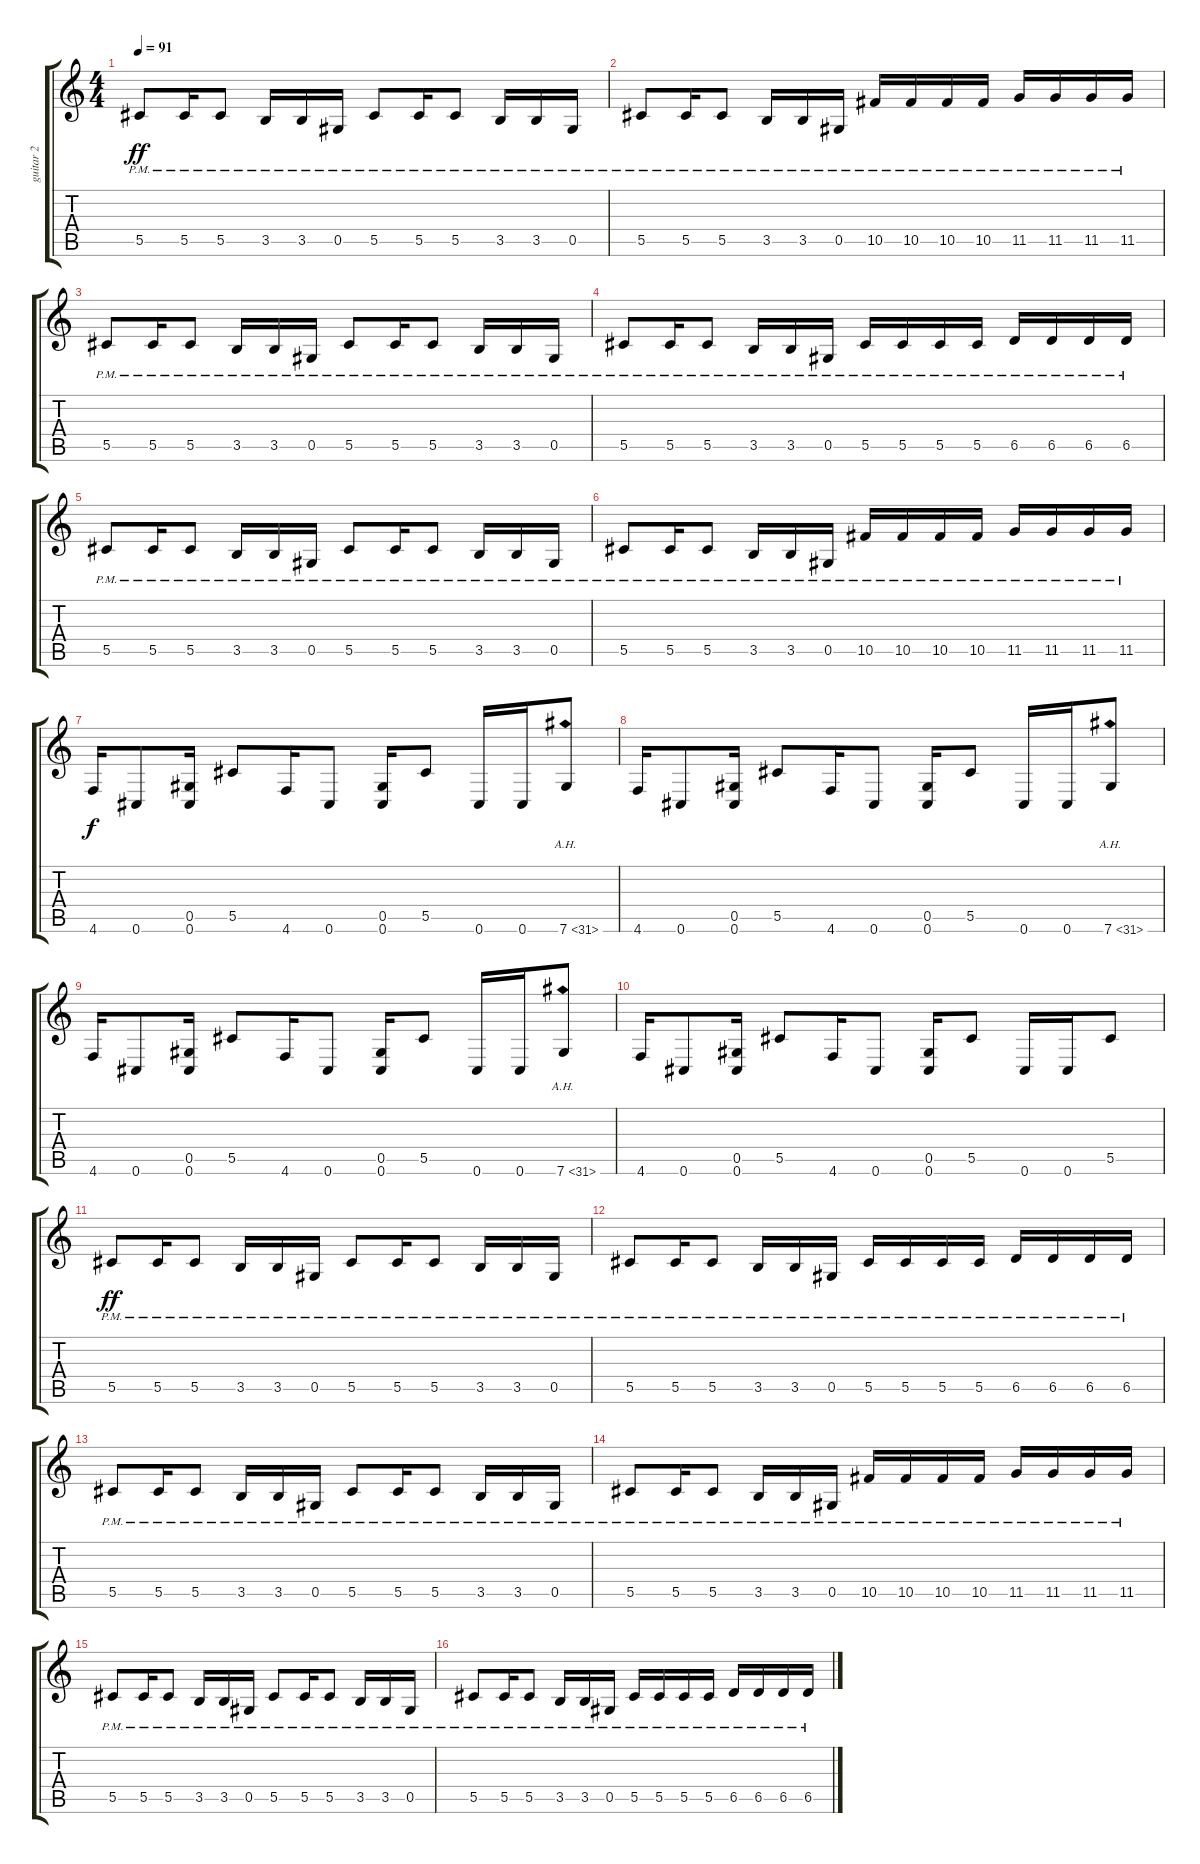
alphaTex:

\track ("guitar 2" "guitar 2") {instrument distortionguitar}
\staff {score tabs}
\tuning (Eb4 Bb3 Gb3 Db3 Ab2 Db2) {hide}
\ts (4 4)
\tempo 91
\clef g2
\ks c
5.5{pm}.8{dy ff} 5.5{pm}.16 5.5{pm}.8 3.5{pm}.16 3.5{pm}.16 0.5{pm}.16 5.5{pm}.8 5.5{pm}.16 5.5{pm}.8 3.5{pm}.16 3.5{pm}.16 0.5{pm}.16 |
5.5{pm}.8 5.5{pm}.16 5.5{pm}.8 3.5{pm}.16 3.5{pm}.16 0.5{pm}.16 10.5{pm}.16 10.5{pm}.16 10.5{pm}.16 10.5{pm}.16 11.5{pm}.16 11.5{pm}.16 11.5{pm}.16 11.5{pm}.16 |
5.5{pm}.8 5.5{pm}.16 5.5{pm}.8 3.5{pm}.16 3.5{pm}.16 0.5{pm}.16 5.5{pm}.8 5.5{pm}.16 5.5{pm}.8 3.5{pm}.16 3.5{pm}.16 0.5{pm}.16 |
5.5{pm}.8 5.5{pm}.16 5.5{pm}.8 3.5{pm}.16 3.5{pm}.16 0.5{pm}.16 5.5{pm}.16 5.5{pm}.16 5.5{pm}.16 5.5{pm}.16 6.5{pm}.16 6.5{pm}.16 6.5{pm}.16 6.5{pm}.16 |
5.5{pm}.8 5.5{pm}.16 5.5{pm}.8 3.5{pm}.16 3.5{pm}.16 0.5{pm}.16 5.5{pm}.8 5.5{pm}.16 5.5{pm}.8 3.5{pm}.16 3.5{pm}.16 0.5{pm}.16 |
5.5{pm}.8 5.5{pm}.16 5.5{pm}.8 3.5{pm}.16 3.5{pm}.16 0.5{pm}.16 10.5{pm}.16 10.5{pm}.16 10.5{pm}.16 10.5{pm}.16 11.5{pm}.16 11.5{pm}.16 11.5{pm}.16 11.5{pm}.16 |
4.6.16{dy f instrument distortionguitar} 0.6.8 (0.5 0.6).16 5.5.8 4.6.16 0.6.8 (0.5 0.6).16 5.5.8 0.6.16 0.6.16 7.6{ah 24}.8 |
4.6.16 0.6.8 (0.5 0.6).16 5.5.8 4.6.16 0.6.8 (0.5 0.6).16 5.5.8 0.6.16 0.6.16 7.6{ah 24}.8 |
4.6.16 0.6.8 (0.5 0.6).16 5.5.8 4.6.16 0.6.8 (0.5 0.6).16 5.5.8 0.6.16 0.6.16 7.6{ah 24}.8 |
4.6.16 0.6.8 (0.5 0.6).16 5.5.8 4.6.16 0.6.8 (0.5 0.6).16 5.5.8 0.6.16 0.6.16 5.5.8 |
5.5{pm}.8{dy ff instrument distortionguitar} 5.5{pm}.16 5.5{pm}.8 3.5{pm}.16 3.5{pm}.16 0.5{pm}.16 5.5{pm}.8 5.5{pm}.16 5.5{pm}.8 3.5{pm}.16 3.5{pm}.16 0.5{pm}.16 |
5.5{pm}.8 5.5{pm}.16 5.5{pm}.8 3.5{pm}.16 3.5{pm}.16 0.5{pm}.16 5.5{pm}.16 5.5{pm}.16 5.5{pm}.16 5.5{pm}.16 6.5{pm}.16 6.5{pm}.16 6.5{pm}.16 6.5{pm}.16 |
5.5{pm}.8 5.5{pm}.16 5.5{pm}.8 3.5{pm}.16 3.5{pm}.16 0.5{pm}.16 5.5{pm}.8 5.5{pm}.16 5.5{pm}.8 3.5{pm}.16 3.5{pm}.16 0.5{pm}.16 |
5.5{pm}.8 5.5{pm}.16 5.5{pm}.8 3.5{pm}.16 3.5{pm}.16 0.5{pm}.16 10.5{pm}.16 10.5{pm}.16 10.5{pm}.16 10.5{pm}.16 11.5{pm}.16 11.5{pm}.16 11.5{pm}.16 11.5{pm}.16 |
5.5{pm}.8 5.5{pm}.16 5.5{pm}.8 3.5{pm}.16 3.5{pm}.16 0.5{pm}.16 5.5{pm}.8 5.5{pm}.16 5.5{pm}.8 3.5{pm}.16 3.5{pm}.16 0.5{pm}.16 |
5.5{pm}.8 5.5{pm}.16 5.5{pm}.8 3.5{pm}.16 3.5{pm}.16 0.5{pm}.16 5.5{pm}.16 5.5{pm}.16 5.5{pm}.16 5.5{pm}.16 6.5{pm}.16 6.5{pm}.16 6.5{pm}.16 6.5{pm}.16
